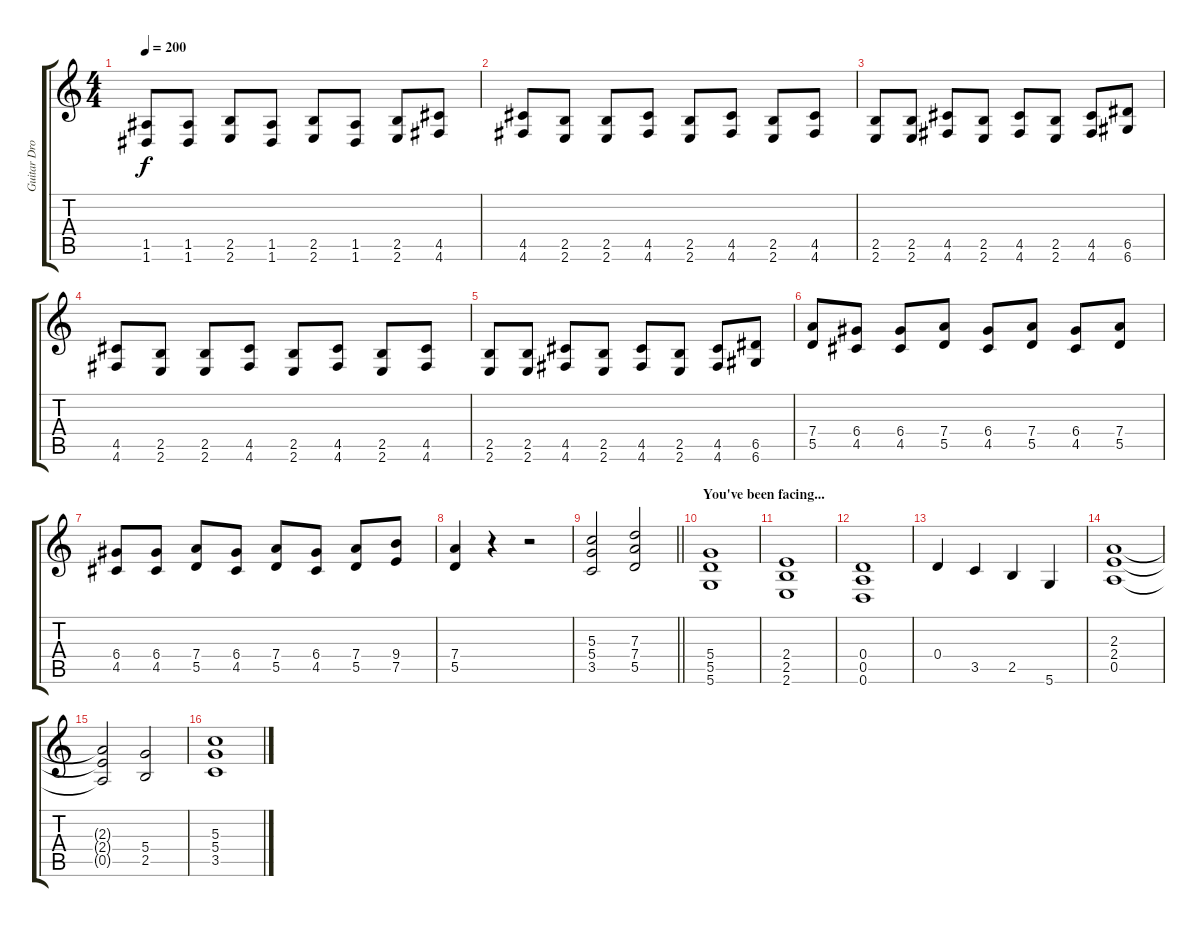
\track ("Guitar DropD" "Guitar Dro") {instrument distortionguitar}
\staff {score tabs}
\tuning (E4 B3 G3 D3 A2 D2) {hide}
\ts (4 4)
\tempo 200
\clef g2
\ks c
(1.5 1.6).8{dy f} (1.5 1.6).8 (2.5 2.6).8 (1.5 1.6).8 (2.5 2.6).8 (1.5 1.6).8 (2.5 2.6).8 (4.5 4.6).8 |
(4.5 4.6).8 (2.5 2.6).8 (2.5 2.6).8 (4.5 4.6).8 (2.5 2.6).8 (4.5 4.6).8 (2.5 2.6).8 (4.5 4.6).8 |
(2.5 2.6).8 (2.5 2.6).8 (4.5 4.6).8 (2.5 2.6).8 (4.5 4.6).8 (2.5 2.6).8 (4.5 4.6).8 (6.5 6.6).8 |
(4.5 4.6).8 (2.5 2.6).8 (2.5 2.6).8 (4.5 4.6).8 (2.5 2.6).8 (4.5 4.6).8 (2.5 2.6).8 (4.5 4.6).8 |
(2.5 2.6).8 (2.5 2.6).8 (4.5 4.6).8 (2.5 2.6).8 (4.5 4.6).8 (2.5 2.6).8 (4.5 4.6).8 (6.5 6.6).8 |
(7.4 5.5).8 (6.4 4.5).8 (6.4 4.5).8 (7.4 5.5).8 (6.4 4.5).8 (7.4 5.5).8 (6.4 4.5).8 (7.4 5.5).8 |
(6.4 4.5).8 (6.4 4.5).8 (7.4 5.5).8 (6.4 4.5).8 (7.4 5.5).8 (6.4 4.5).8 (7.4 5.5).8 (9.4 7.5).8 |
(7.4 5.5).4 r.4 r.2 |
\barLineRight lightlight
(5.3 5.4 3.5).2 (7.3 7.4 5.5).2 |
\section ("" "You've been facing...")
(5.4 5.5 5.6).1 |
(2.4 2.5 2.6).1 |
(0.4 0.5 0.6).1 |
0.4.4 3.5.4 2.5.4 5.6.4 |
(2.3 2.4 0.5).1 |
(2.3{t} 2.4{t} 0.5{t}).2 (5.4 2.5).2 |
(5.3 5.4 3.5).1
